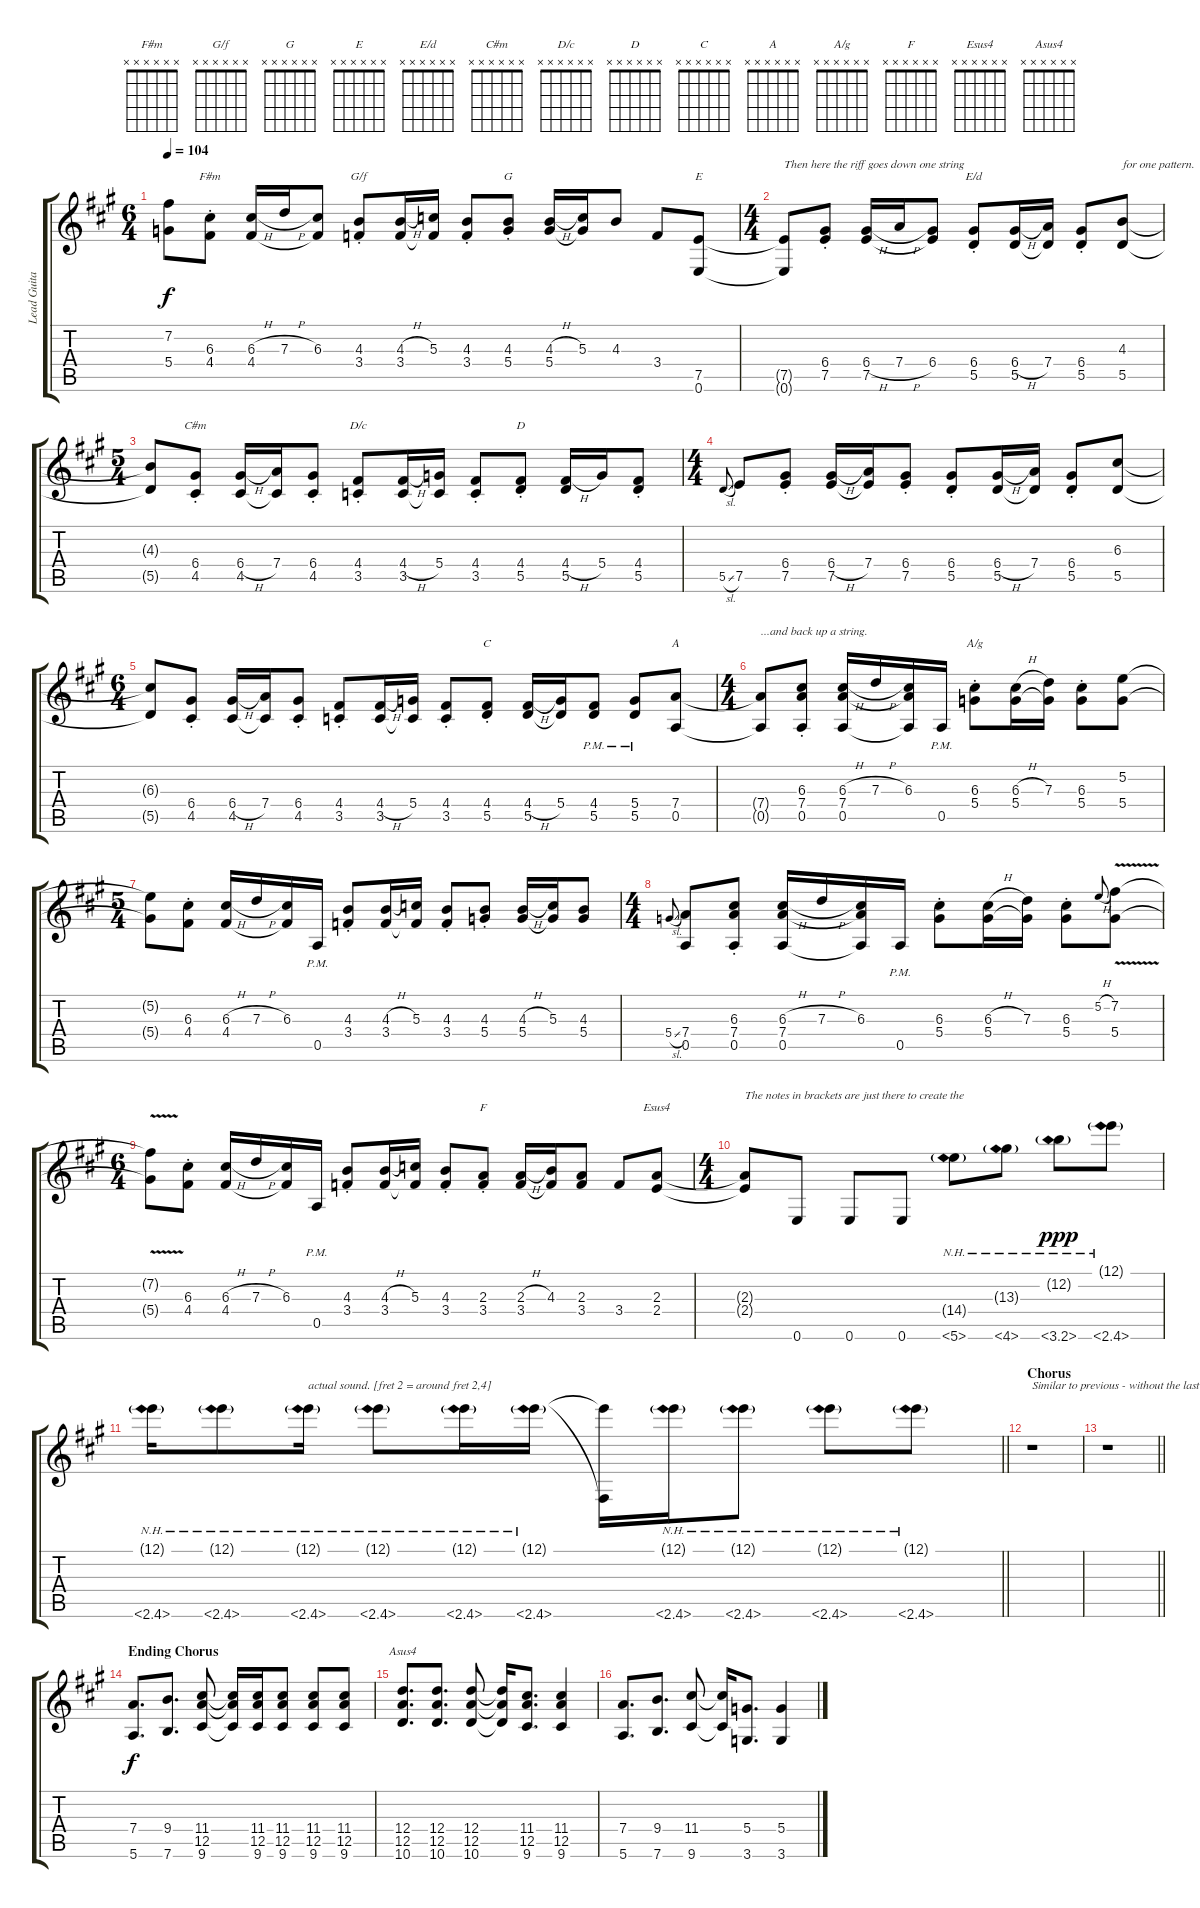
\track ("Lead Guitar" "Lead Guita") {instrument overdrivenguitar}
\staff {score tabs}
\tuning (E4 B3 G3 D3 A2 E2) {hide}
\chord ("F#m" x x x x x x)
\chord ("G/f" x x x x x x)
\chord ("G" x x x x x x)
\chord ("E" x x x x x x)
\chord ("E/d" x x x x x x)
\chord ("C#m" x x x x x x)
\chord ("D/c" x x x x x x)
\chord ("D" x x x x x x)
\chord ("C" x x x x x x)
\chord ("A" x x x x x x)
\chord ("A/g" x x x x x x)
\chord ("F" x x x x x x)
\chord ("Esus4" x x x x x x)
\chord ("Asus4" x x x x x x)
\ts (6 4)
\tempo 104
\clef g2
\ks a
(7.2{t} 5.4{t}).8{dy f} (6.3{st} 4.4{st}).8{ch "F#m" beam split} (6.3{h} 4.4).16 7.3{h}.16 (6.3 4.4{t}).8{beam split} (4.3{st} 3.4{st}).8{ch "G/f"} (4.3{h} 3.4).16 (5.3 3.4{t}).16 (4.3{st} 3.4{st}).8 (4.3{st} 5.4{st}).8{ch "G" beam split} (4.3{h} 5.4).16 (5.3 5.4{t}).16 4.3.8{beam split} 3.4.8 (7.5 0.6).8{ch "E"} |
\ts (4 4)
(7.5{t} 0.6{t}).8{txt "Then here the riff goes down one string"} (6.4{st} 7.5{st}).8 (6.4{h} 7.5).16 7.4{h}.16 (6.4 7.5{t}).8 (6.4{st} 5.5{st}).8{ch "E/d"} (6.4{h} 5.5).16 (7.4 5.5{t}).16 (6.4{st} 5.5{st}).8 (4.3 5.5).8{txt "for one pattern."} |
\ts (5 4)
(4.3{t} 5.5{t}).8 (6.4{st} 4.5{st}).8{ch "C#m"} (6.4{h} 4.5).16 (7.4 4.5{t}).16 (6.4{st} 4.5{st}).8 (4.4{st} 3.5{st}).8{ch "D/c"} (4.4{h} 3.5).16 (5.4 3.5{t}).16 (4.4{st} 3.5{st}).8 (4.4{st} 5.5{st}).8{ch "D"} (4.4{h} 5.5).16 5.4.16 (4.4{st} 5.5{st}).8 |
\ts (4 4)
5.5{sl}.8{gr onbeat} 7.5.8 (6.4{st} 7.5{st}).8 (6.4{h} 7.5).16 (7.4 7.5{t}).16 (6.4{st} 7.5{st}).8 (6.4{st} 5.5{st}).8 (6.4{h} 5.5).16 (7.4 5.5{t}).16 (6.4{st} 5.5{st}).8 (6.3 5.5).8 |
\ts (6 4)
(6.3{t} 5.5{t}).8 (6.4{st} 4.5{st}).8{beam split} (6.4{h} 4.5).16 (7.4 4.5{t}).16 (6.4{st} 4.5{st}).8{beam split} (4.4{st} 3.5{st}).8 (4.4{h} 3.5).16 (5.4 3.5{t}).16 (4.4{st} 3.5{st}).8 (4.4{st} 5.5{st}).8{ch "C" beam split} (4.4{h} 5.5).16 (5.4 5.5{t}).16 (4.4{pm} 5.5{pm}).8{beam split} (5.4{pm} 5.5{pm}).8 (7.4 0.5).8{ch "A"} |
\ts (4 4)
(7.4{t} 0.5{t}).8{txt "...and back up a string."} (6.3{st} 7.4{st} 0.5{st}).8 (6.3{h} 7.4 0.5).16 7.3{h}.16 (6.3 7.4{t} 0.5{t}).16 0.5{pm}.16 (6.3{st} 5.4{st}).8{ch "A/g"} (6.3{h} 5.4).16 (7.3 5.4{t}).16 (6.3{st} 5.4{st}).8 (5.2 5.4).8 |
\ts (5 4)
(5.2{t} 5.4{t}).8 (6.3{st} 4.4{st}).8 (6.3{h} 4.4).16 7.3{h}.16 (6.3 4.4{t}).16 0.5{pm}.16 (4.3{st} 3.4{st}).8 (4.3{h} 3.4).16 (5.3 3.4{t}).16 (4.3{st} 3.4{st}).8 (4.3{st} 5.4{st}).8 (4.3{h} 5.4).16 (5.3 5.4{t}).16 (4.3 5.4).8 |
\ts (4 4)
5.4{sl}.8{gr onbeat} (7.4 0.5).8 (6.3{st} 7.4{st} 0.5{st}).8 (6.3{h} 7.4 0.5).16 7.3{h}.16 (6.3 7.4{t} 0.5{t}).16 0.5{pm}.16 (6.3{st} 5.4{st}).8 (6.3{h} 5.4).16 (7.3 5.4{t}).16 (6.3{st} 5.4{st}).8 5.2{h}.8{gr onbeat} (7.2{v} 5.4{v}).8 |
\ts (6 4)
(7.2{t} 5.4{t}).8 (6.3{st} 4.4{st}).8{beam split} (6.3{h} 4.4).16 7.3{h}.16 (6.3 4.4{t}).16 0.5{pm}.16{beam split} (4.3{st} 3.4{st}).8 (4.3{h} 3.4).16 (5.3 3.4{t}).16 (4.3{st} 3.4{st}).8 (2.3{st} 3.4{st}).8{ch "F" beam split} (2.3{h} 3.4).16 (4.3 3.4{t}).16 (2.3 3.4).8{beam split} 3.4.8 (2.3 2.4).8{ch "Esus4"} |
\ts (4 4)
(2.3{t} 2.4{t}).8{txt "The notes in brackets are just there to create the"} 0.6.8 0.6.8 0.6.8 (14.4{g} 5.6{nh}).8 (13.3{g} 4.6{nh}).8 (12.2{g} 3.6{nh}).8{dy ppp} (12.1{g} 2.6{nh}).8 |
\barLineRight lightlight
(12.1{g} 2.6{nh}).16 (12.1{g} 2.6{nh}).8 (12.1{g} 2.6{nh}).16{txt "actual sound. [fret 2 = around fret 2,4]"} (12.1{g} 2.6{nh}).8 (12.1{g} 2.6{nh}).16 (12.1{g} 2.6{nh}).16 (12.1{t} 2.6{t}).16 (12.1{g} 2.6{nh}).16 (12.1{g} 2.6{nh}).8 (12.1{g} 2.6{nh}).8 (12.1{g} 2.6{nh}).8 |
\section ("" "Chorus")
r.1{txt "Similar to previous - without the last 2/4-bar."} |
\barLineRight lightlight
r.1 |
\section ("" "Ending Chorus")
(7.4 5.6).8{d dy f} (9.4 7.6).8{d} (11.4 12.5 9.6).8 (11.4{t} 12.5{t} 9.6{t}).16 (11.4 12.5 9.6).16 (11.4 12.5 9.6).8 (11.4 12.5 9.6).8 (11.4 12.5 9.6).8 |
(12.4 12.5 10.6).8{d ch "Asus4"} (12.4 12.5 10.6).8{d} (12.4 12.5 10.6).8 (12.4{t} 12.5{t} 10.6{t}).16 (11.4 12.5 9.6).8{d} (11.4 12.5 9.6).4 |
(7.4 5.6).8{d} (9.4 7.6).8{d} (11.4 9.6).8 (11.4{t} 9.6{t}).16 (5.4 3.6).8{d} (5.4 3.6).4
